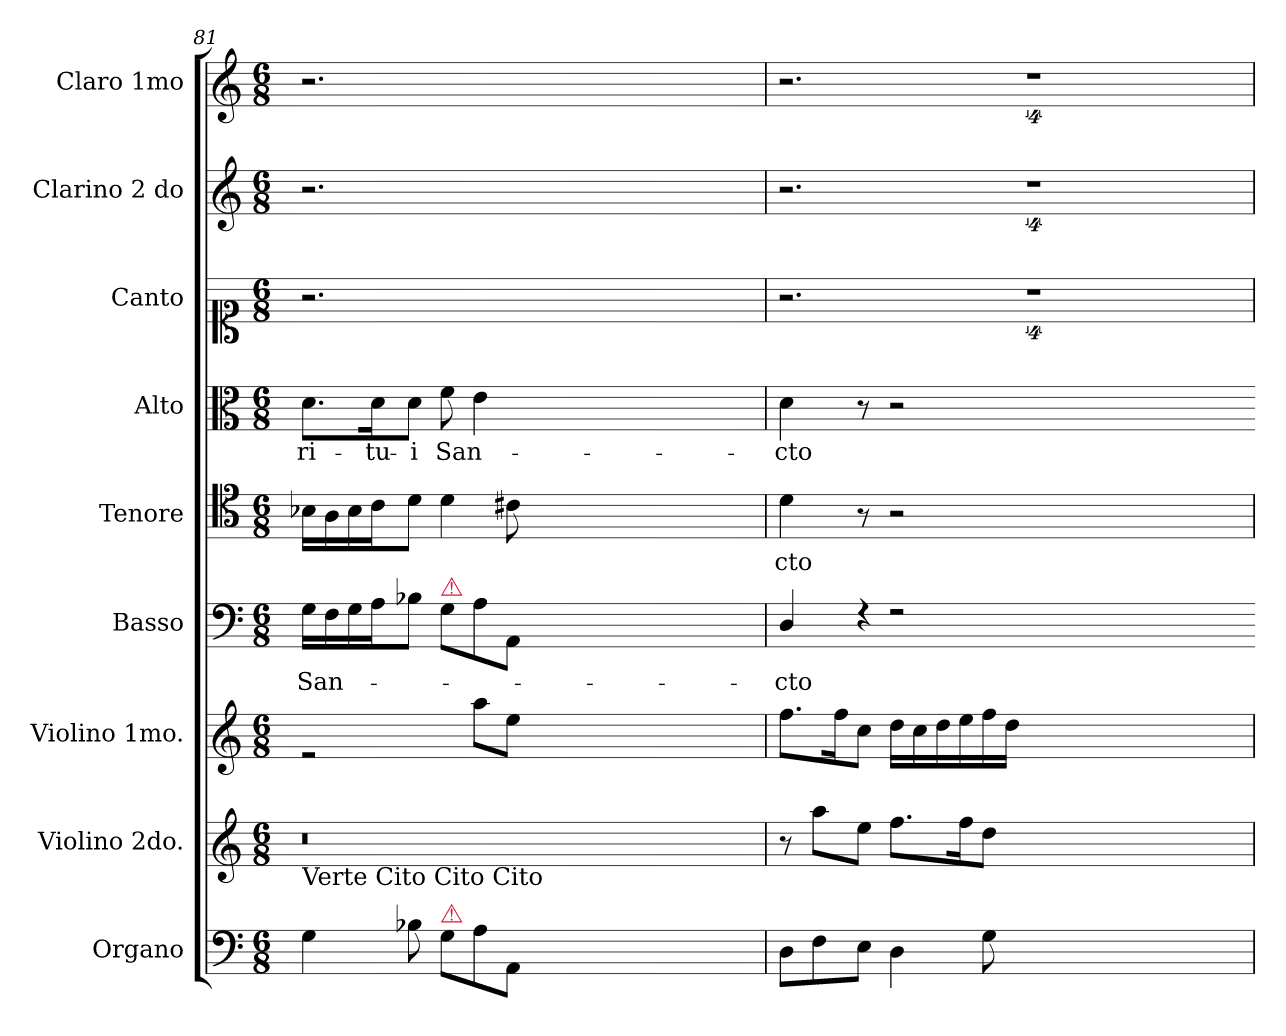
**kern	**kern	**kern	**kern	**text	**kern	**text	**kern	**text	**kern	**kern	**kern
*part9	*part8	*part7	*part6	*part6	*part5	*part5	*part4	*part4	*part3	*part2	*part1
*staff9	*staff8	*staff7	*staff6	*staff6	*staff5	*staff5	*staff4	*staff4	*staff3	*staff2	*staff1
*I"Organo	*I"Violino 2do.	*I"Violino 1mo.	*I"Basso	*	*I"Tenore	*	*I"Alto	*	*I"Canto	*I"Clarino 2 do	*I"Claro 1mo
*I'org	*I'vl 2	*I'vl 1	*I'B	*	*I'T	*	*I'A	*	*	*I'clno 2	*
*clefF4	*clefG2	*clefG2	*clefF4	*	*clefC4	*	*clefC3	*	*clefC1	*clefG2	*clefG2
*k[]	*k[]	*k[]	*k[]	*	*k[]	*	*k[]	*	*k[]	*k[]	*k[]
*M6/8	*M6/8	*M6/8	*M6/8	*	*M6/8	*	*M6/8	*	*M6/8	*M6/8	*M6/8
=81	=81	=81	=81	=81	=81	=81	=81	=81	=81	=81	=81
!	!LO:TX:b:t=Verte Cito Cito Cito	!	!	!	!	!	!	!	!	!	!
4G\	0.r	2re	16G\LL	San-	16B-X\LL	.	8.d\L	-ri-	2.r	2.r	2.r
.	.	.	16F\	.	16A\	.	.	.	.	.	.
.	.	.	16G\	.	16B-\	.	.	.	.	.	.
.	.	.	16A\J	.	16c\J	.	16d\K	-tu-	.	.	.
8B-X\	.	.	8B-X\J	.	8d\J	.	8d\J	-i	.	.	.
!	!	!	!LO:TX:a:color=crimson:t=⚠	!	!	!	!	!	!	!	!
!LO:TX:a:color=crimson:t=⚠	!	!	!	!	!	!	!	!	!	!	!
8G\L	.	.	8G\L	.	4d\	.	8f\	San-	.	.	.
8A\	.	8aa\L	8A\	.	.	.	4e\	.	.	.	.
8AA/J	.	8ee\J	8AA/J	.	8c#X\	.	.	.	.	.	.
0ryy	.	0ryy	0ryy	.	0ryy	.	0ryy	.	0ryy	0ryy	0ryy
4ryy	.	4ryy	4ryy	.	4ryy	.	4ryy	.	4ryy	4ryy	4ryy
=82	=82	=82	=82	=82	=82	=82	=82	=82	=82	=82	=82
8D\L	8r	8.ff\L	4D/	-cto	4d\	-cto	4d\	-cto	2.r	2.r	2.r
8F\	8aa\L	.	.	.	.	.	.	.	.	.	.
.	.	16ff\K	.	.	.	.	.	.	.	.	.
!	!	!	!LO:N:vis=4	!	!	!	!	!	!	!	!
8E\J	8ee\J	8cc\J	8rF	.	8r	.	8r	.	.	.	.
!	!	!	!LO:N:vis=2	!	!LO:N:vis=2	!	!LO:N:vis=2	!	!	!	!
4D\	8.ff\L	16dd\LL	4.rF	.	4.r	.	4.r	.	.	.	.
.	.	16cc\	.	.	.	.	.	.	.	.	.
.	.	16dd\	.	.	.	.	.	.	.	.	.
.	16ff\K	16ee\	.	.	.	.	.	.	.	.	.
8G\	8dd\J	16ff\	.	.	.	.	.	.	.	.	.
.	.	16dd\JJ	.	.	.	.	.	.	.	.	.
0ryy	0ryy	0ryy	0ryy	.	0ryy	.	0ryy	.	4%9r	4%9r	4%9r
4ryy	4ryy	4ryy	4ryy	.	4ryy	.	4ryy	.	.	.	.
=	=	=	=-	=	=	=	=-	=	=	=	=
*-	*-	*-	*-	*-	*-	*-	*-	*-	*-	*-	*-
